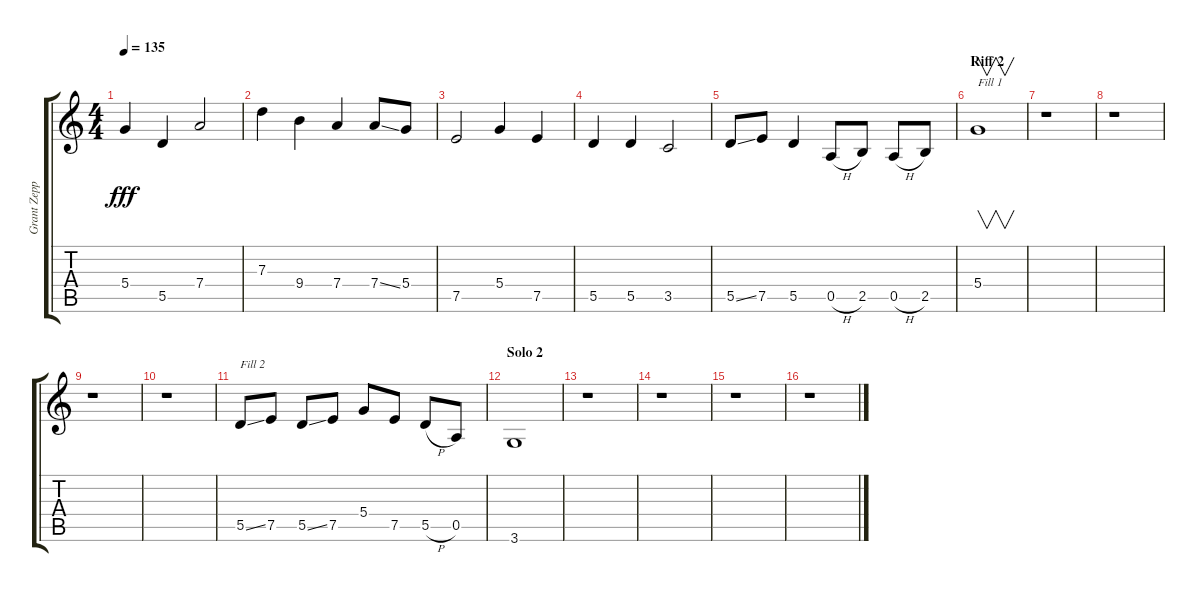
\track ("Grant Zeppelin" "Grant Zepp") {instrument acousticguitarsteel}
\staff {score tabs}
\tuning (E4 B3 G3 D3 A2 E2) {hide}
\ts (4 4)
\tempo 135
\clef g2
\ks c
5.4.4{dy fff} 5.5.4 7.4.2 |
7.3.4 9.4.4 7.4.4 7.4{ss}.8 5.4.8 |
7.5.2 5.4.4 7.5.4 |
5.5.4 5.5.4 3.5.2 |
5.5{ss}.8 7.5.8 5.5.4 0.5{h}.8 2.5.8 0.5{h}.8 2.5.8 |
\section ("" "Riff 2")
5.4.1{v txt "Fill 1"} |
r.1 |
r.1 |
r.1 |
r.1 |
5.5{ss}.8{txt "Fill 2"} 7.5.8 5.5{ss}.8 7.5.8 5.4.8 7.5.8 5.5{h}.8 0.5.8 |
\section ("" "Solo 2")
3.6.1 |
r.1 |
r.1 |
r.1 |
r.1
